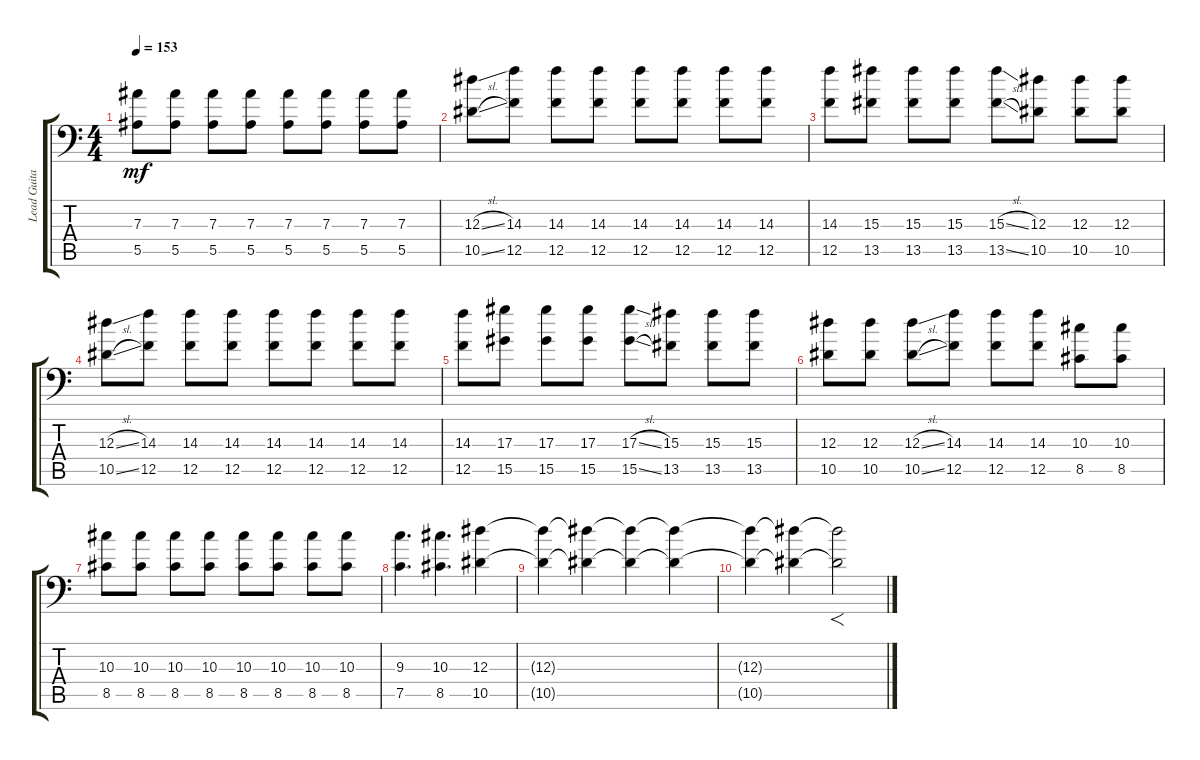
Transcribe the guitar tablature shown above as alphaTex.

\track ("Lead Guitar" "Lead Guita") {instrument overdrivenguitar}
\staff {score tabs}
\tuning (C4 G3 Eb3 Bb2 F2 Bb1) {hide}
\ts (4 4)
\tempo 153
\clef f4
\ks c
(7.3 5.5).8{dy mf} (7.3 5.5).8 (7.3 5.5).8 (7.3 5.5).8 (7.3 5.5).8 (7.3 5.5).8 (7.3 5.5).8 (7.3 5.5).8 |
(12.3{sl} 10.5{sl}).8 (14.3 12.5).8 (14.3 12.5).8 (14.3 12.5).8 (14.3 12.5).8 (14.3 12.5).8 (14.3 12.5).8 (14.3 12.5).8 |
(14.3 12.5).8 (15.3 13.5).8 (15.3 13.5).8 (15.3 13.5).8 (15.3{sl} 13.5{sl}).8 (12.3 10.5).8 (12.3 10.5).8 (12.3 10.5).8 |
(12.3{sl} 10.5{sl}).8 (14.3 12.5).8 (14.3 12.5).8 (14.3 12.5).8 (14.3 12.5).8 (14.3 12.5).8 (14.3 12.5).8 (14.3 12.5).8 |
(14.3 12.5).8 (17.3 15.5).8 (17.3 15.5).8 (17.3 15.5).8 (17.3{sl} 15.5{sl}).8 (15.3 13.5).8 (15.3 13.5).8 (15.3 13.5).8 |
(12.3 10.5).8 (12.3 10.5).8 (12.3{sl} 10.5{sl}).8 (14.3 12.5).8 (14.3 12.5).8 (14.3 12.5).8 (10.3 8.5).8 (10.3 8.5).8 |
(10.3 8.5).8 (10.3 8.5).8 (10.3 8.5).8 (10.3 8.5).8 (10.3 8.5).8 (10.3 8.5).8 (10.3 8.5).8 (10.3 8.5).8 |
(9.3 7.5).4{d} (10.3 8.5).4{d} (12.3 10.5).4 |
(12.3{t} 10.5{t}).4 (12.3{t} 10.5{t}).4 (12.3{t} 10.5{t}).4 (12.3{t} 10.5{t}).4 |
(12.3{t} 10.5{t}).4 (12.3{t} 10.5{t}).4 (12.3{t} 10.5{t}).2{f}
